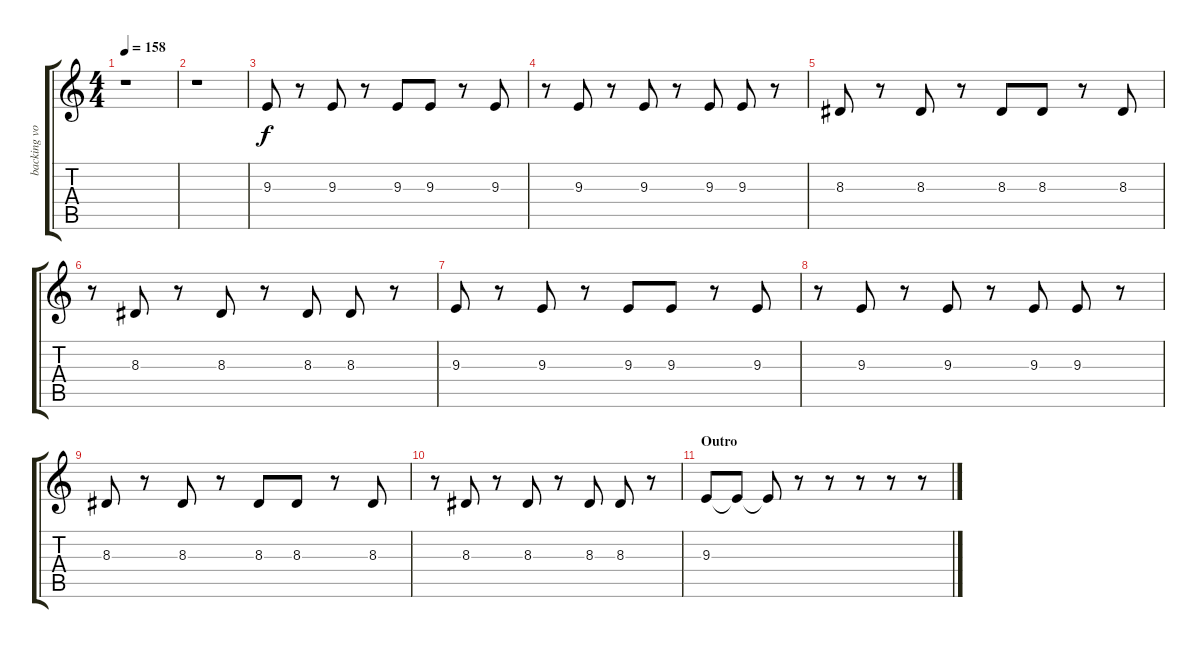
\track ("backing vocals" "backing vo") {instrument voiceoohs}
\staff {score tabs}
\tuning (E4 B3 G3 D3 A2 E2) {hide}
\ts (4 4)
\tempo 158
\clef g2
\ks c
r.1{dy f} |
r.1 |
9.3.8{volume 12 balance 12 instrument choiraahs} r.8 9.3.8 r.8 9.3.8 9.3.8 r.8 9.3.8 |
r.8 9.3.8 r.8 9.3.8 r.8 9.3.8 9.3.8 r.8 |
8.3.8 r.8 8.3.8 r.8 8.3.8 8.3.8 r.8 8.3.8 |
r.8 8.3.8 r.8 8.3.8 r.8 8.3.8 8.3.8 r.8 |
9.3.8{volume 12 balance 12 instrument choiraahs} r.8 9.3.8 r.8 9.3.8 9.3.8 r.8 9.3.8 |
r.8 9.3.8 r.8 9.3.8 r.8 9.3.8 9.3.8 r.8 |
8.3.8 r.8 8.3.8 r.8 8.3.8 8.3.8 r.8 8.3.8 |
r.8 8.3.8 r.8 8.3.8 r.8 8.3.8 8.3.8 r.8 |
\section ("" "Outro")
9.3.8 9.3{t}.8 9.3{t}.8 r.8 r.8 r.8 r.8 r.8
